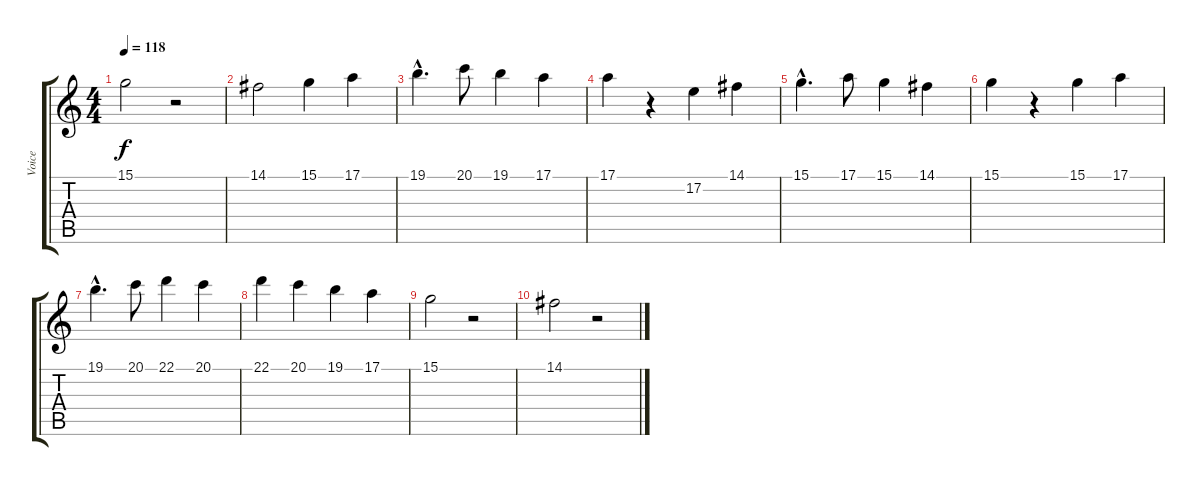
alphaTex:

\track (" Voice" " Voice") {instrument tremolostrings}
\staff {score tabs}
\tuning (E4 B3 G3 D3 A2 E2) {hide}
\ts (4 4)
\tempo 118
\clef g2
\ks c
15.1.2{dy f} r.2 |
14.1.2 15.1.4 17.1.4 |
19.1{hac}.4{d} 20.1.8 19.1.4 17.1.4 |
17.1.4 r.4 17.2.4 14.1.4 |
15.1{hac}.4{d} 17.1.8 15.1.4 14.1.4 |
15.1.4 r.4 15.1.4 17.1.4 |
19.1{hac}.4{d} 20.1.8 22.1.4 20.1.4 |
22.1.4 20.1.4 19.1.4 17.1.4 |
15.1.2 r.2 |
14.1.2 r.2
